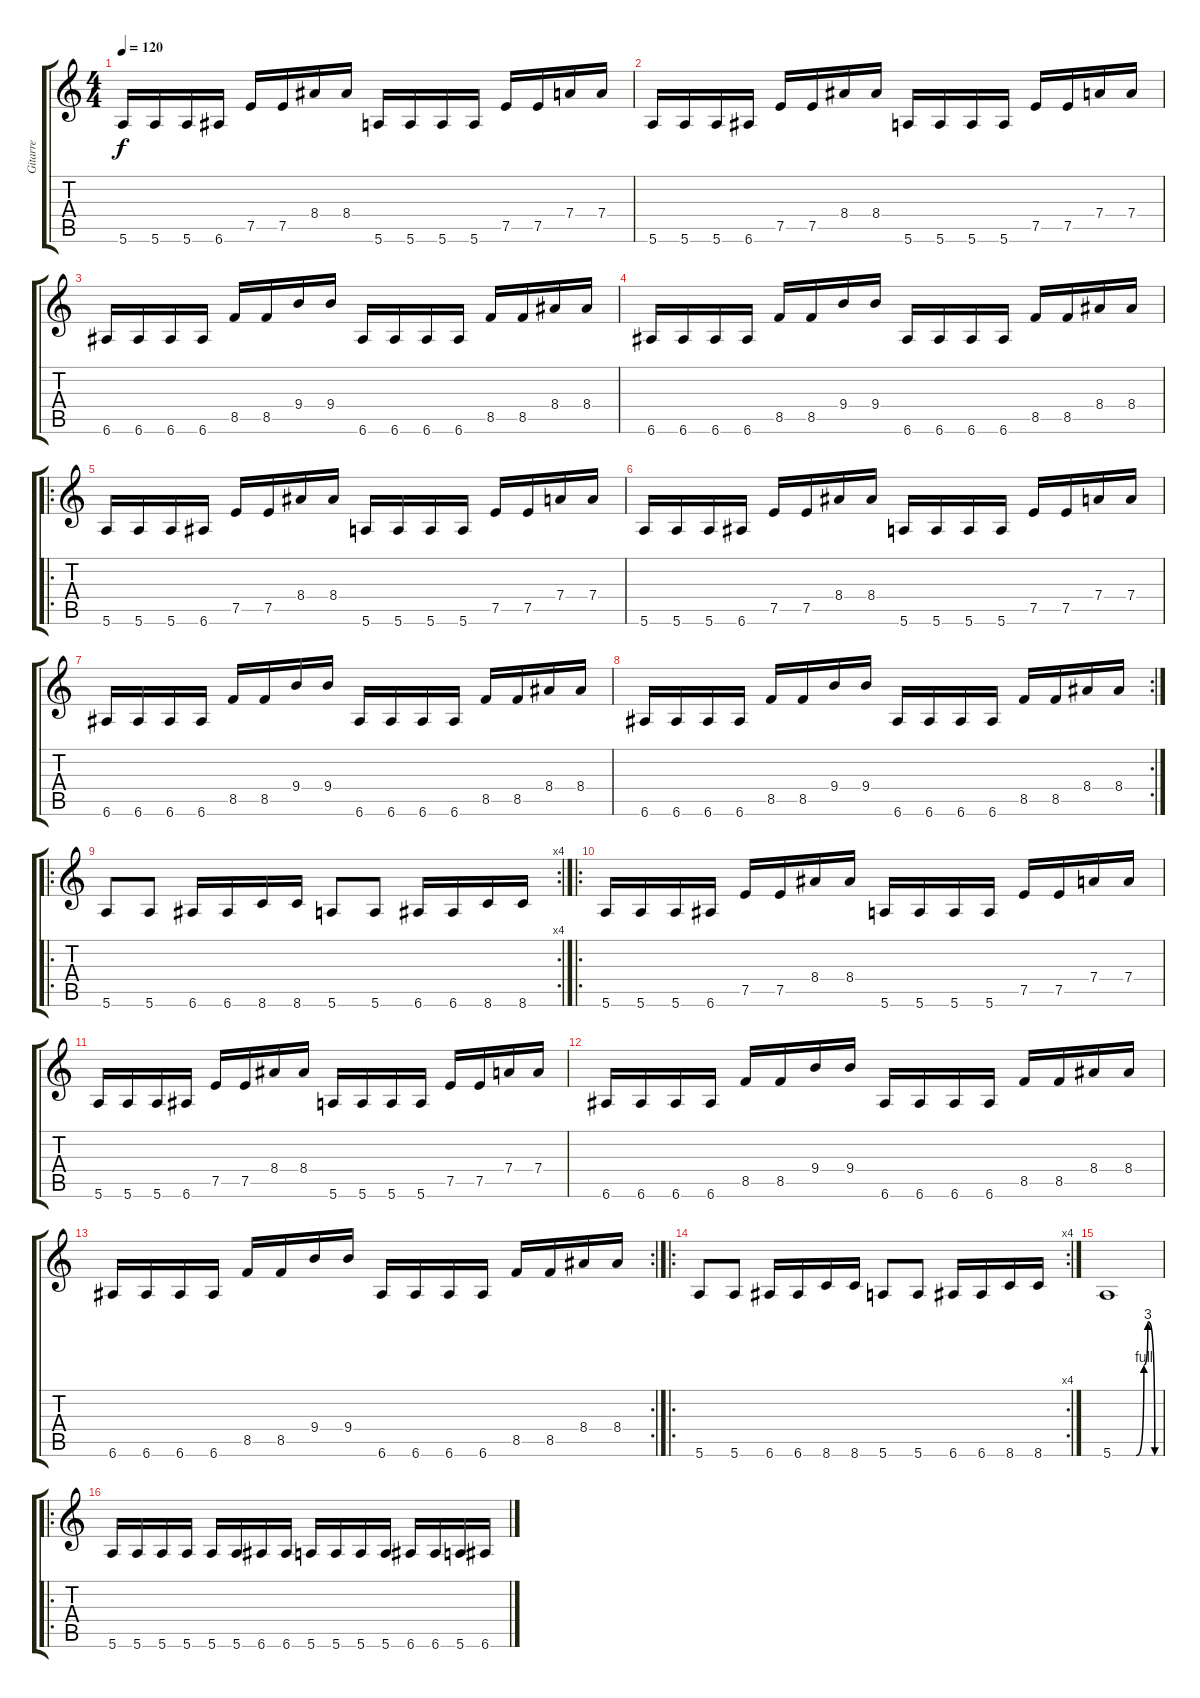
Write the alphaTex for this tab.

\track ("Gitarre" "Gitarre") {instrument distortionguitar}
\staff {score tabs}
\tuning (E4 B3 G3 D3 A2 E2) {hide}
\ts (4 4)
\tempo 120
\clef g2
\ks c
5.6.16{dy f instrument distortionguitar} 5.6.16 5.6.16 6.6.16 7.5.16 7.5.16 8.4.16 8.4.16 5.6.16 5.6.16 5.6.16 5.6.16 7.5.16 7.5.16 7.4.16 7.4.16 |
5.6.16 5.6.16 5.6.16 6.6.16 7.5.16 7.5.16 8.4.16 8.4.16 5.6.16 5.6.16 5.6.16 5.6.16 7.5.16 7.5.16 7.4.16 7.4.16 |
6.6.16 6.6.16 6.6.16 6.6.16 8.5.16 8.5.16 9.4.16 9.4.16 6.6.16 6.6.16 6.6.16 6.6.16 8.5.16 8.5.16 8.4.16 8.4.16 |
6.6.16 6.6.16 6.6.16 6.6.16 8.5.16 8.5.16 9.4.16 9.4.16 6.6.16 6.6.16 6.6.16 6.6.16 8.5.16 8.5.16 8.4.16 8.4.16 |
\ro
5.6.16 5.6.16 5.6.16 6.6.16 7.5.16 7.5.16 8.4.16 8.4.16 5.6.16 5.6.16 5.6.16 5.6.16 7.5.16 7.5.16 7.4.16 7.4.16 |
5.6.16 5.6.16 5.6.16 6.6.16 7.5.16 7.5.16 8.4.16 8.4.16 5.6.16 5.6.16 5.6.16 5.6.16 7.5.16 7.5.16 7.4.16 7.4.16 |
6.6.16 6.6.16 6.6.16 6.6.16 8.5.16 8.5.16 9.4.16 9.4.16 6.6.16 6.6.16 6.6.16 6.6.16 8.5.16 8.5.16 8.4.16 8.4.16 |
\rc 2
6.6.16 6.6.16 6.6.16 6.6.16 8.5.16 8.5.16 9.4.16 9.4.16 6.6.16 6.6.16 6.6.16 6.6.16 8.5.16 8.5.16 8.4.16 8.4.16 |
\ro
\rc 4
5.6.8 5.6.8 6.6.16 6.6.16 8.6.16 8.6.16 5.6.8 5.6.8 6.6.16 6.6.16 8.6.16 8.6.16 |
\ro
5.6.16 5.6.16 5.6.16 6.6.16 7.5.16 7.5.16 8.4.16 8.4.16 5.6.16 5.6.16 5.6.16 5.6.16 7.5.16 7.5.16 7.4.16 7.4.16 |
5.6.16 5.6.16 5.6.16 6.6.16 7.5.16 7.5.16 8.4.16 8.4.16 5.6.16 5.6.16 5.6.16 5.6.16 7.5.16 7.5.16 7.4.16 7.4.16 |
6.6.16 6.6.16 6.6.16 6.6.16 8.5.16 8.5.16 9.4.16 9.4.16 6.6.16 6.6.16 6.6.16 6.6.16 8.5.16 8.5.16 8.4.16 8.4.16 |
\rc 2
6.6.16 6.6.16 6.6.16 6.6.16 8.5.16 8.5.16 9.4.16 9.4.16 6.6.16 6.6.16 6.6.16 6.6.16 8.5.16 8.5.16 8.4.16 8.4.16 |
\ro
\rc 4
5.6.8 5.6.8 6.6.16 6.6.16 8.6.16 8.6.16 5.6.8 5.6.8 6.6.16 6.6.16 8.6.16 8.6.16 |
5.6{be (custom 0 0 15 0 30 0 40 4 45 12 54 0 60 0)}.1 |
\ro
5.6.16 5.6.16 5.6.16 5.6.16 5.6.16 5.6.16 6.6.16 6.6.16 5.6.16 5.6.16 5.6.16 5.6.16 6.6.16 6.6.16 5.6.16 6.6.16
